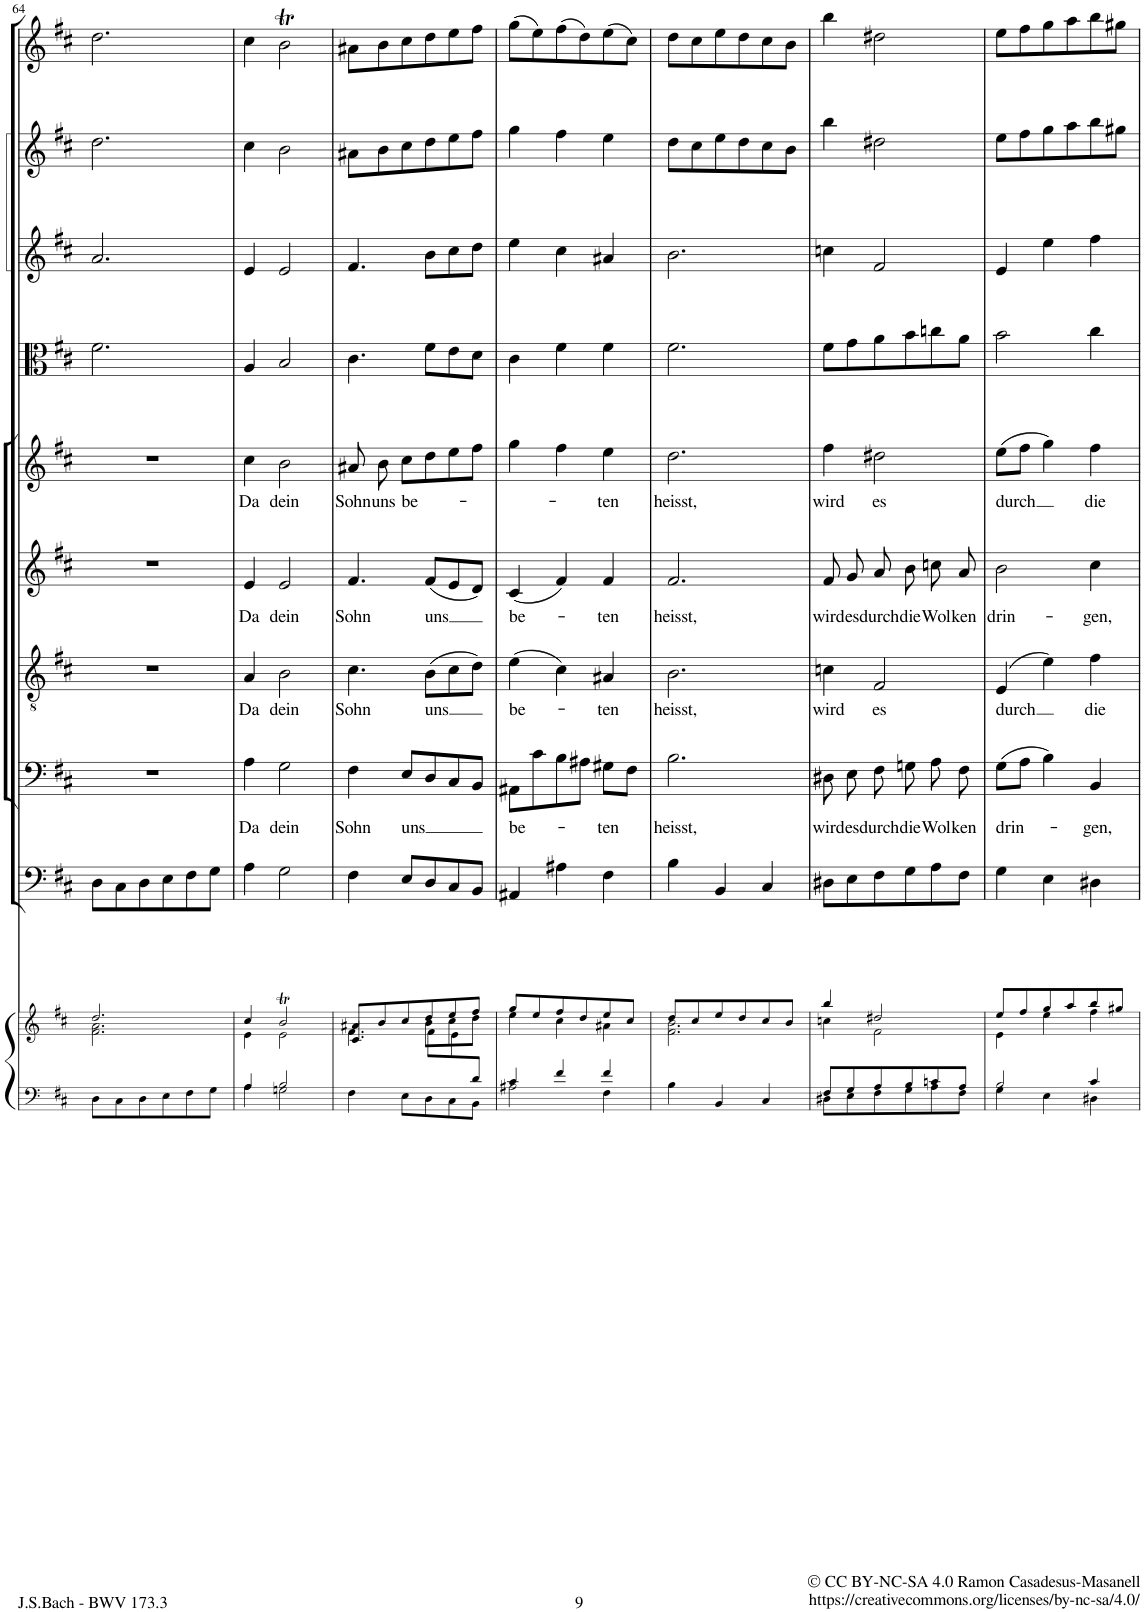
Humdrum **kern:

**kern	**kern	**kern	**kern	**text	**kern	**text	**kern	**text	**kern	**text	**kern	**kern	**kern	**kern
*part10	*part10	*part9	*part8	*part8	*part7	*part7	*part6	*part6	*part5	*part5	*part4	*part3	*part2	*part1
*staff11	*staff10	*staff9	*staff8	*staff8	*staff7	*staff7	*staff6	*staff6	*staff5	*staff5	*staff4	*staff3	*staff2	*staff1
*I"Piano reduction	*	*I"Continuo	*I"Basso	*	*I"Tenore	*	*I"Alto	*	*I"Soprano	*	*I"Viola	*I"Violino II	*I"Violino I	*I"Flauto traverso I.II.
*I'Pno	*	*	*	*	*	*	*	*	*	*	*I'Vla	*I'Vln	*I'Vln	*I'Fl
!!LO:PB:g=z
*clefF4	*clefG2	*clefF4	*clefF4	*	*clefGv2	*	*clefG2	*	*clefG2	*	*clefC3	*clefG2	*clefG2	*clefG2
*k[f#c#]	*k[f#c#]	*k[f#c#]	*k[f#c#]	*	*k[f#c#]	*	*k[f#c#]	*	*k[f#c#]	*	*k[f#c#]	*k[f#c#]	*k[f#c#]	*k[f#c#]
*M3/4	*M3/4	*M3/4	*M3/4	*	*M3/4	*	*M3/4	*	*M3/4	*	*M3/4	*M3/4	*M3/4	*M3/4
=64	=64	=64	=64	=64	=64	=64	=64	=64	=64	=64	=64	=64	=64	=64
*	*^	*	*	*	*	*	*	*	*	*	*	*	*	*
8D\L	2.dd/	2.f#\ 2.a\	8D\L	2.r	.	2.r	.	2.r	.	2.r	.	2.f#\	2.a/	2.dd\	2.dd\
8C#\	.	.	8C#\	.	.	.	.	.	.	.	.	.	.	.	.
8D\	.	.	8D\	.	.	.	.	.	.	.	.	.	.	.	.
8E\	.	.	8E\	.	.	.	.	.	.	.	.	.	.	.	.
8F#\	.	.	8F#\	.	.	.	.	.	.	.	.	.	.	.	.
8G\J	.	.	8G\J	.	.	.	.	.	.	.	.	.	.	.	.
=65	=65	=65	=65	=65	=65	=65	=65	=65	=65	=65	=65	=65	=65	=65	=65
*^	*	*	*	*	*	*	*	*	*	*	*	*	*	*	*
!	!	!	!	!	!	!LO:LY:b	!	!LO:LY:b	!	!LO:LY:b	!	!LO:LY:b	!	!	!	!
4A/	4A\	4cc#/	4e\	4A\	4A\	Da	4A/	Da	4e/	Da	4cc#\	Da	4A/	4e/	4cc#\	4cc#\
!	!	!	!	!	!	!LO:LY:b	!	!LO:LY:b	!	!LO:LY:b	!	!LO:LY:b	!	!	!	!
2B/	2Gn\	2bT/	2e\	2G\	2G\	dein	2B\	dein	2e/	dein	2b\	dein	2B/	2e/	2b\	2bT\
=66	=66	=66	=66	=66	=66	=66	=66	=66	=66	=66	=66	=66	=66	=66	=66	=66
*	*	*	*^	*	*	*	*	*	*	*	*	*	*	*	*	*
!	!	!	!	!	!	!	!LO:LY:b	!	!LO:LY:b	!	!LO:LY:b	!	!LO:LY:b	!	!	!	!
8ryy	4F#\	8a#X/L	4.f#\	4.c#/	4F#\	4F#\	Sohn	4.c#\	Sohn	4.f#/	Sohn	8a#X/	Sohn	4.c#\	4.f#/	8a#X\L	8a#X\L
!	!	!	!	!	!	!	!	!	!	!	!	!	!LO:LY:b	!	!	!	!
.	.	8b/	.	.	.	.	.	.	.	.	.	8b\	uns	.	.	8b\	8b\
!	!	!	!	!	!	!	!LO:LY:b	!	!	!	!	!	!LO:LY:b	!	!	!	!
.	8E\L	8cc#/	.	.	8E/L	8E/L	uns	.	.	.	.	8cc#\L	be-	.	.	8cc#\	8cc#\
!	!	!	!	!	!	!	!	!	!LO:LY:b	!	!LO:LY:b	!	!	!	!	!	!
.	8D\	8dd/	8b\L	8f#\L	8D/	8D/	.	(8B\L	uns	(8f#/L	uns	8dd\	.	8f#\L	8b\L	8dd\	8dd\
.	8C#\	8ee/	8cc#\	8e\	8C#/	8C#/	.	8c#\	.	8e/	.	8ee\	.	8e\	8cc#\	8ee\	8ee\
8d/J	8BB\J	8ff#/J	8dd\J	8ryy	8BB/J	8BB/J	.	8d\J)	.	8d/J)	.	8ff#\J	.	8d\J	8dd\J	8ff#\J	8ff#\J
=67	=67	=67	=67	=67	=67	=67	=67	=67	=67	=67	=67	=67	=67	=67	=67	=67	=67
!	!	!	!	!	!	!	!LO:LY:b	!	!LO:LY:b	!	!LO:LY:b	!	!	!	!	!	!
*	*	*	*v	*v	*	*	*	*	*	*	*	*	*	*	*	*	*
4c#/	2A#X\	8gg/L	4ee\	4AA#X/	8AA#X\L	be-	(4e\	be-	(4c#/	be-	4gg\	.	4c#\	4ee\	4gg\	(8gg\L
.	.	8ee/	.	.	8c#\	.	.	.	.	.	.	.	.	.	.	8ee\)
4f#/	.	8ff#/	4cc#\	4A#X\	8B\	.	4c#\)	.	4f#/)	.	4ff#\	.	4f#\	4cc#\	4ff#\	(8ff#\
.	.	8dd/	.	.	8A#X\J	.	.	.	.	.	.	.	.	.	.	8dd\)
!	!	!	!	!	!	!LO:LY:b	!	!LO:LY:b	!	!LO:LY:b	!	!LO:LY:b	!	!	!	!
4f#/	4F#\	8ee/	4a#X\	4F#\	8G#X\L	-ten	4A#X/	-ten	4f#/	-ten	4ee\	-ten	4f#\	4a#X/	4ee\	(8ee\
.	.	8cc#/J	.	.	8F#\J	.	.	.	.	.	.	.	.	.	.	8cc#\J)
*v	*v	*	*	*	*	*	*	*	*	*	*	*	*	*	*	*
=68	=68	=68	=68	=68	=68	=68	=68	=68	=68	=68	=68	=68	=68	=68	=68
!	!	!	!	!	!LO:LY:b	!	!LO:LY:b	!	!LO:LY:b	!	!LO:LY:b	!	!	!	!
4B\	8dd/L	2.f#\ 2.b\	4B\	2.B\	heisst,	2.B\	heisst,	2.f#/	heisst,	2.dd\	heisst,	2.f#\	2.b\	8dd\L	8dd\L
.	8cc#/	.	.	.	.	.	.	.	.	.	.	.	.	8cc#\	8cc#\
4BB/	8ee/	.	4BB/	.	.	.	.	.	.	.	.	.	.	8ee\	8ee\
.	8dd/	.	.	.	.	.	.	.	.	.	.	.	.	8dd\	8dd\
4C#/	8cc#/	.	4C#/	.	.	.	.	.	.	.	.	.	.	8cc#\	8cc#\
.	8b/J	.	.	.	.	.	.	.	.	.	.	.	.	8b\J	8b\J
=69	=69	=69	=69	=69	=69	=69	=69	=69	=69	=69	=69	=69	=69	=69	=69
*^	*	*	*	*	*	*	*	*	*	*	*	*	*	*	*
!	!	!	!	!	!	!LO:LY:b	!	!LO:LY:b	!	!LO:LY:b	!	!LO:LY:b	!	!	!	!
8F#/L	8D#X\L	4bb/	4ccn\	8D#X\L	8D#X\	wird	4cn\	wird	8f#/	wird	4ff#\	wird	8f#\L	4ccn\	4bb\	4bb\
!	!	!	!	!	!	!LO:LY:b	!	!	!	!LO:LY:b	!	!	!	!	!	!
8G/	8E\	.	.	8E\	8E\	es	.	.	8g/	es	.	.	8g\	.	.	.
!	!	!	!	!	!	!LO:LY:b	!	!LO:LY:b	!	!LO:LY:b	!	!LO:LY:b	!	!	!	!
8A/	8F#\	2dd#X/	2f#\	8F#\	8F#\	durch	2F#/	es	8a/	durch	2dd#X\	es	8a\	2f#/	2dd#X\	2dd#X\
!	!	!	!	!	!	!LO:LY:b	!	!	!	!LO:LY:b	!	!	!	!	!	!
8B/	8G\	.	.	8G\	8Gn\	die	.	.	8b\	die	.	.	8b\	.	.	.
!	!	!	!	!	!	!LO:LY:b	!	!	!	!LO:LY:b	!	!	!	!	!	!
8cn/	8A\	.	.	8A\	8A\	Wol-	.	.	8ccn\	Wol-	.	.	8ccn\	.	.	.
!	!	!	!	!	!	!LO:LY:b	!	!	!	!LO:LY:b	!	!	!	!	!	!
8A/J	8F#\J	.	.	8F#\J	8F#\	-ken	.	.	8a/	-ken	.	.	8a\J	.	.	.
=70	=70	=70	=70	=70	=70	=70	=70	=70	=70	=70	=70	=70	=70	=70	=70	=70
!	!	!	!	!	!	!LO:LY:b	!	!LO:LY:b	!	!LO:LY:b	!	!LO:LY:b	!	!	!	!
2B/	4G\	8ee/L	4e\	4G\	(8G\L	drin-	(4E/	durch	2b\	drin-	(8ee\L	durch	2b\	4e/	8ee\L	8ee\L
.	.	8ff#/	.	.	8A\J	.	.	.	.	.	8ff#\J	.	.	.	8ff#\	8ff#\
.	4E\	8gg/	4ee\	4E\	4B\)	.	4e\)	.	.	.	4gg\)	.	.	4ee\	8gg\	8gg\
.	.	8aa/	.	.	.	.	.	.	.	.	.	.	.	.	8aa\	8aa\
!	!	!	!	!	!	!LO:LY:b	!	!LO:LY:b	!	!LO:LY:b	!	!LO:LY:b	!	!	!	!
4c#/	4D#X\	8bb/	4ff#\	4D#X\	4BB/	-gen,	4f#\	die	4cc#\	-gen,	4ff#\	die	4cc#\	4ff#\	8bb\	8bb\
.	.	8gg#X/J	.	.	.	.	.	.	.	.	.	.	.	.	8gg#X\J	8gg#X\J
*v	*v	*	*	*	*	*	*	*	*	*	*	*	*	*	*	*
*	*v	*v	*	*	*	*	*	*	*	*	*	*	*	*	*
=	=	=	=	=	=	=	=	=	=	=	=	=	=	=
*-	*-	*-	*-	*-	*-	*-	*-	*-	*-	*-	*-	*-	*-	*-
